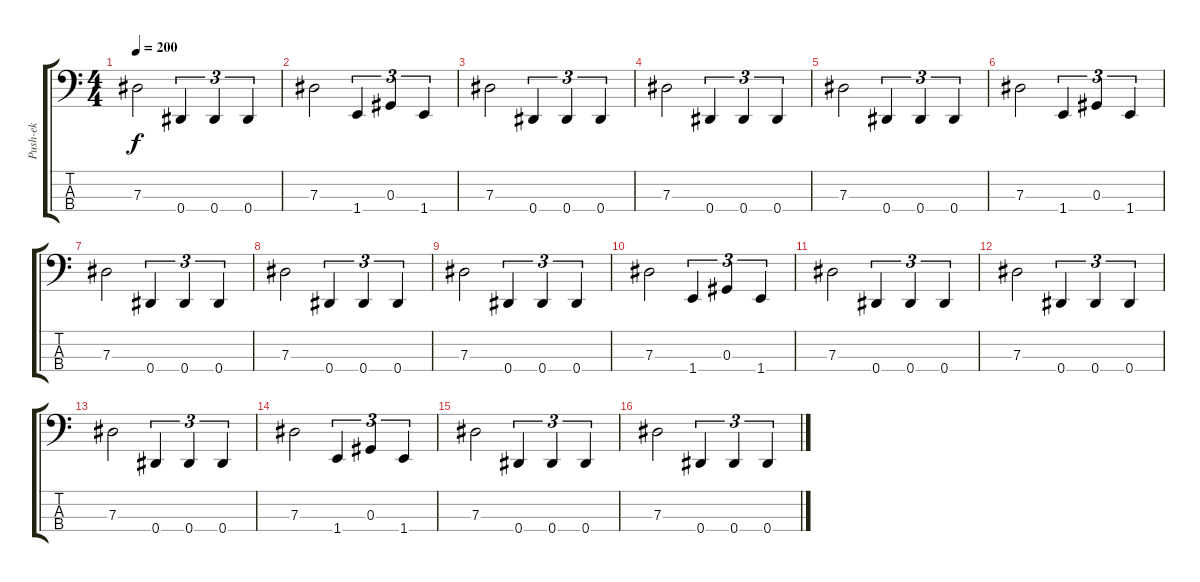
\track ("Push-ek" "Push-ek") {instrument electricbasspick}
\staff {score tabs}
\tuning (Gb2 Db2 Ab1 Eb1) {hide}
\ts (4 4)
\tempo 200
\clef f4
\ks c
7.3.2{dy f} 0.4.4{tu (3 2)} 0.4.4{tu (3 2)} 0.4.4{tu (3 2)} |
7.3.2 1.4.4{tu (3 2)} 0.3.4{tu (3 2)} 1.4.4{tu (3 2)} |
7.3.2 0.4.4{tu (3 2)} 0.4.4{tu (3 2)} 0.4.4{tu (3 2)} |
7.3.2 0.4.4{tu (3 2)} 0.4.4{tu (3 2)} 0.4.4{tu (3 2)} |
7.3.2 0.4.4{tu (3 2)} 0.4.4{tu (3 2)} 0.4.4{tu (3 2)} |
7.3.2 1.4.4{tu (3 2)} 0.3.4{tu (3 2)} 1.4.4{tu (3 2)} |
7.3.2 0.4.4{tu (3 2)} 0.4.4{tu (3 2)} 0.4.4{tu (3 2)} |
7.3.2 0.4.4{tu (3 2)} 0.4.4{tu (3 2)} 0.4.4{tu (3 2)} |
7.3.2 0.4.4{tu (3 2)} 0.4.4{tu (3 2)} 0.4.4{tu (3 2)} |
7.3.2 1.4.4{tu (3 2)} 0.3.4{tu (3 2)} 1.4.4{tu (3 2)} |
7.3.2 0.4.4{tu (3 2)} 0.4.4{tu (3 2)} 0.4.4{tu (3 2)} |
7.3.2 0.4.4{tu (3 2)} 0.4.4{tu (3 2)} 0.4.4{tu (3 2)} |
7.3.2 0.4.4{tu (3 2)} 0.4.4{tu (3 2)} 0.4.4{tu (3 2)} |
7.3.2 1.4.4{tu (3 2)} 0.3.4{tu (3 2)} 1.4.4{tu (3 2)} |
7.3.2 0.4.4{tu (3 2)} 0.4.4{tu (3 2)} 0.4.4{tu (3 2)} |
7.3.2 0.4.4{tu (3 2)} 0.4.4{tu (3 2)} 0.4.4{tu (3 2)}
